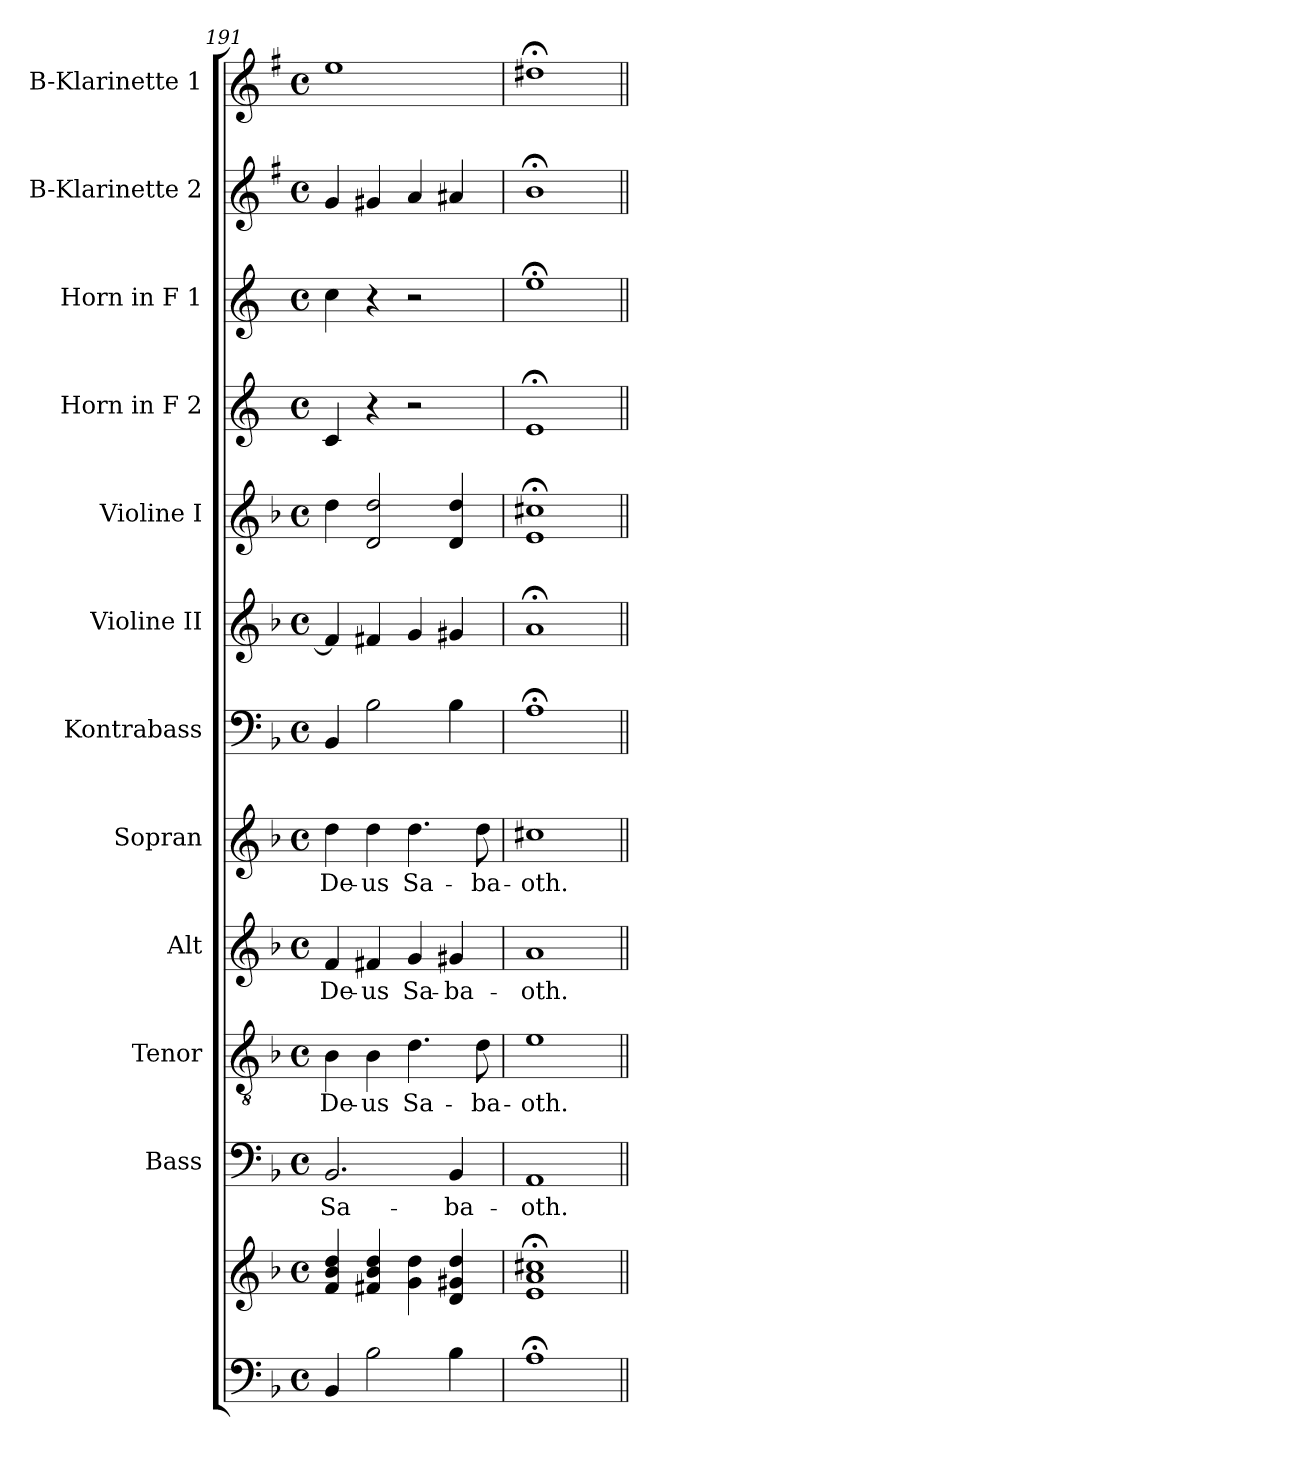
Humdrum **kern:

**kern	**kern	**kern	**text	**kern	**text	**kern	**text	**kern	**text	**kern	**kern	**kern	**kern	**kern	**kern	**kern
*part12	*part12	*part11	*part11	*part10	*part10	*part9	*part9	*part8	*part8	*part7	*part6	*part5	*part4	*part3	*part2	*part1
*staff13	*staff12	*staff11	*staff11	*staff10	*staff10	*staff9	*staff9	*staff8	*staff8	*staff7	*staff6	*staff5	*staff4	*staff3	*staff2	*staff1
*	*	*I"Bass	*	*I"Tenor	*	*I"Alt	*	*I"Sopran	*	*I"Kontrabass	*I"Violine II	*I"Violine I	*I"Horn in F 2	*I"Horn in F 1	*I"B-Klarinette 2	*I"B-Klarinette 1
*	*	*I'B.	*	*I'T.	*	*I'A.	*	*I'S.	*	*I'Kb.	*I'Vl. II	*I'Vl. I	*	*	*I'B Kl. 2	*I'B Kl. 1
*clefF4	*clefG2	*clefF4	*	*clefGv2	*	*clefG2	*	*clefG2	*	*clefF4	*clefG2	*clefG2	*clefG2	*clefG2	*clefG2	*clefG2
*	*	*	*	*	*	*	*	*	*	*ITrd7c12	*	*	*ITrd4c7	*ITrd4c7	*ITrd1c2	*ITrd1c2
*k[b-]	*k[b-]	*k[b-]	*	*k[b-]	*	*k[b-]	*	*k[b-]	*	*k[b-]	*k[b-]	*k[b-]	*k[b-]	*k[b-]	*k[b-]	*k[b-]
*F:	*F:	*F:	*	*F:	*	*F:	*	*F:	*	*F:	*F:	*F:	*F:	*F:	*F:	*F:
*M4/4	*M4/4	*M4/4	*	*M4/4	*	*M4/4	*	*M4/4	*	*M4/4	*M4/4	*M4/4	*M4/4	*M4/4	*M4/4	*M4/4
*met(c)	*met(c)	*met(c)	*	*met(c)	*	*met(c)	*	*met(c)	*	*met(c)	*met(c)	*met(c)	*met(c)	*met(c)	*met(c)	*met(c)
=191	=191	=191	=191	=191	=191	=191	=191	=191	=191	=191	=191	=191	=191	=191	=191	=191
!	!	!	!LO:LY:b	!	!LO:LY:b	!	!LO:LY:b	!	!LO:LY:b	!	!	!	!	!	!	!
4BB-/	4f/ 4b-/ 4dd/	2.BB-/	Sa-	4B-\	De-	4f/	De-	4dd\	De-	4BBB-/	4f/]	4dd\	4F/	4f\	4f/	1dd
!	!	!	!	!	!LO:LY:b	!	!LO:LY:b	!	!LO:LY:b	!	!	!	!	!	!	!
2B-\	4f#X/ 4b-/ 4dd/	.	.	4B-\	-us	4f#X/	-us	4dd\	-us	2BB-\	4f#X/	2d/ 2dd/	4r	4r	4f#X/	.
!	!	!	!	!	!LO:LY:b	!	!LO:LY:b	!	!LO:LY:b	!	!	!	!	!	!	!
.	4g\ 4dd\	.	.	4.d\	Sa-	4g/	Sa-	4.dd\	Sa-	.	4g/	.	2r	2r	4g/	.
!	!	!	!LO:LY:b	!	!	!	!LO:LY:b	!	!	!	!	!	!	!	!	!
4B-\	4d/ 4g#X/ 4dd/	4BB-/	-ba-	.	.	4g#X/	-ba-	.	.	4BB-\	4g#X/	4d/ 4dd/	.	.	4g#X/	.
!	!	!	!	!	!LO:LY:b	!	!	!	!LO:LY:b	!	!	!	!	!	!	!
.	.	.	.	8d\	-ba-	.	.	8dd\	-ba-	.	.	.	.	.	.	.
!!LO:PB:g=z
=192	=192	=192	=192	=192	=192	=192	=192	=192	=192	=192	=192	=192	=192	=192	=192	=192
!	!	!	!LO:LY:b	!	!LO:LY:b	!	!LO:LY:b	!	!LO:LY:b	!	!	!	!	!	!	!
1A;<	1e;< 1a;< 1cc#X;<	1AA	-oth.	1e	-oth.	1a	-oth.	1cc#X	-oth.	1AA;<	1a;<	1e;< 1cc#X;<	1A;<	1a;<	1a;<	1cc#X;<
=||	=||	=||	=||	=||	=||	=||	=||	=||	=||	=||	=||	=||	=||	=||	=||	=||
*-	*-	*-	*-	*-	*-	*-	*-	*-	*-	*-	*-	*-	*-	*-	*-	*-
